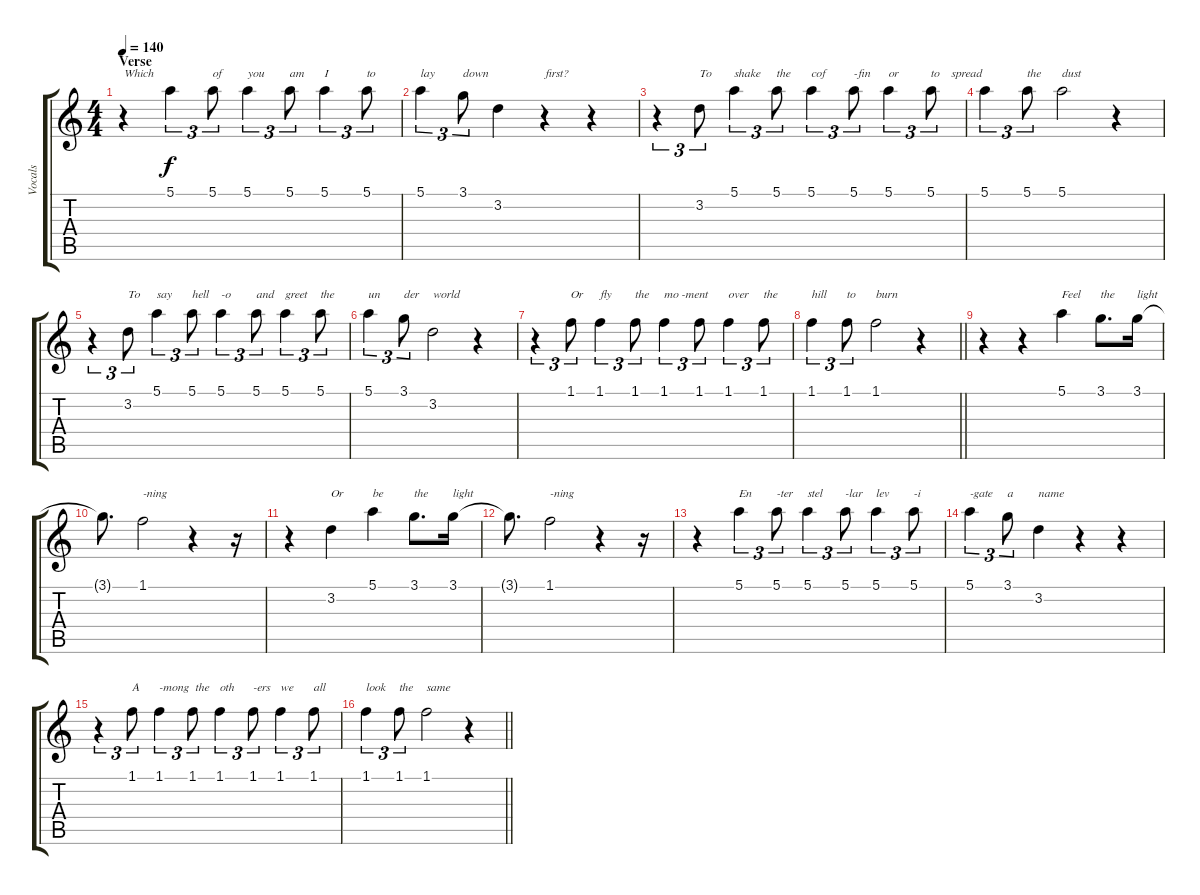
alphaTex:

\track ("Vocals" "Vocals") {instrument overdrivenguitar}
\staff {score tabs}
\tuning (E4 B3 G3 D3 A2 D2) {hide}
\ts (4 4)
\section ("" "Verse")
\tempo 140
\clef g2
\ks c
r.4{txt "Which" dy f} 5.1.4{tu (3 2)} 5.1.8{tu (3 2) txt "of"} 5.1.4{tu (3 2) txt "you"} 5.1.8{tu (3 2) txt "am"} 5.1.4{tu (3 2) txt "I"} 5.1.8{tu (3 2) txt "to"} |
5.1.4{tu (3 2) txt "lay"} 3.1.8{tu (3 2) txt "down"} 3.2.4 r.4{txt "first?"} r.4 |
r.4{tu (3 2)} 3.2.8{tu (3 2) txt "To"} 5.1.4{tu (3 2) txt "shake"} 5.1.8{tu (3 2) txt "the"} 5.1.4{tu (3 2) txt "cof"} 5.1.8{tu (3 2) txt "-fin"} 5.1.4{tu (3 2) txt "or"} 5.1.8{tu (3 2) txt "to    spread"} |
5.1.4{tu (3 2)} 5.1.8{tu (3 2) txt "the"} 5.1.2{txt "dust"} r.4 |
r.4{tu (3 2)} 3.2.8{tu (3 2) txt "To"} 5.1.4{tu (3 2) txt "say"} 5.1.8{tu (3 2) txt "hell"} 5.1.4{tu (3 2) txt "-o"} 5.1.8{tu (3 2) txt "and"} 5.1.4{tu (3 2) txt "greet"} 5.1.8{tu (3 2) txt "the"} |
5.1.4{tu (3 2) txt "un"} 3.1.8{tu (3 2) txt "der"} 3.2.2{txt "world"} r.4 |
r.4{tu (3 2)} 1.1.8{tu (3 2) txt "Or"} 1.1.4{tu (3 2) txt "fly"} 1.1.8{tu (3 2) txt "the"} 1.1.4{tu (3 2) txt "mo -ment"} 1.1.8{tu (3 2)} 1.1.4{tu (3 2) txt "over"} 1.1.8{tu (3 2) txt "the"} |
\barLineRight lightlight
1.1.4{tu (3 2) txt "hill"} 1.1.8{tu (3 2) txt "to"} 1.1.2{txt "burn"} r.4 |
r.4 r.4 5.1.4{txt "Feel"} 3.1.8{d txt "the"} 3.1.16{txt "light"} |
3.1{t}.8{d} 1.1.2{txt "-ning"} r.4 r.16 |
r.4 3.2.4{txt "Or"} 5.1.4{txt "be"} 3.1.8{d txt "the"} 3.1.16{txt "light"} |
3.1{t}.8{d} 1.1.2{txt "-ning"} r.4 r.16 |
r.4 5.1.4{tu (3 2) txt "En"} 5.1.8{tu (3 2) txt "-ter"} 5.1.4{tu (3 2) txt "stel"} 5.1.8{tu (3 2) txt "-lar"} 5.1.4{tu (3 2) txt "lev"} 5.1.8{tu (3 2) txt "-i"} |
5.1.4{tu (3 2) txt "-gate"} 3.1.8{tu (3 2) txt "a"} 3.2.4{txt "name"} r.4 r.4 |
r.4{tu (3 2)} 1.1.8{tu (3 2) txt "A"} 1.1.4{tu (3 2) txt "-mong"} 1.1.8{tu (3 2) txt " the"} 1.1.4{tu (3 2) txt "oth"} 1.1.8{tu (3 2) txt "-ers"} 1.1.4{tu (3 2) txt "we"} 1.1.8{tu (3 2) txt "all"} |
\barLineRight lightlight
1.1.4{tu (3 2) txt "look"} 1.1.8{tu (3 2) txt "the"} 1.1.2{txt "same"} r.4
